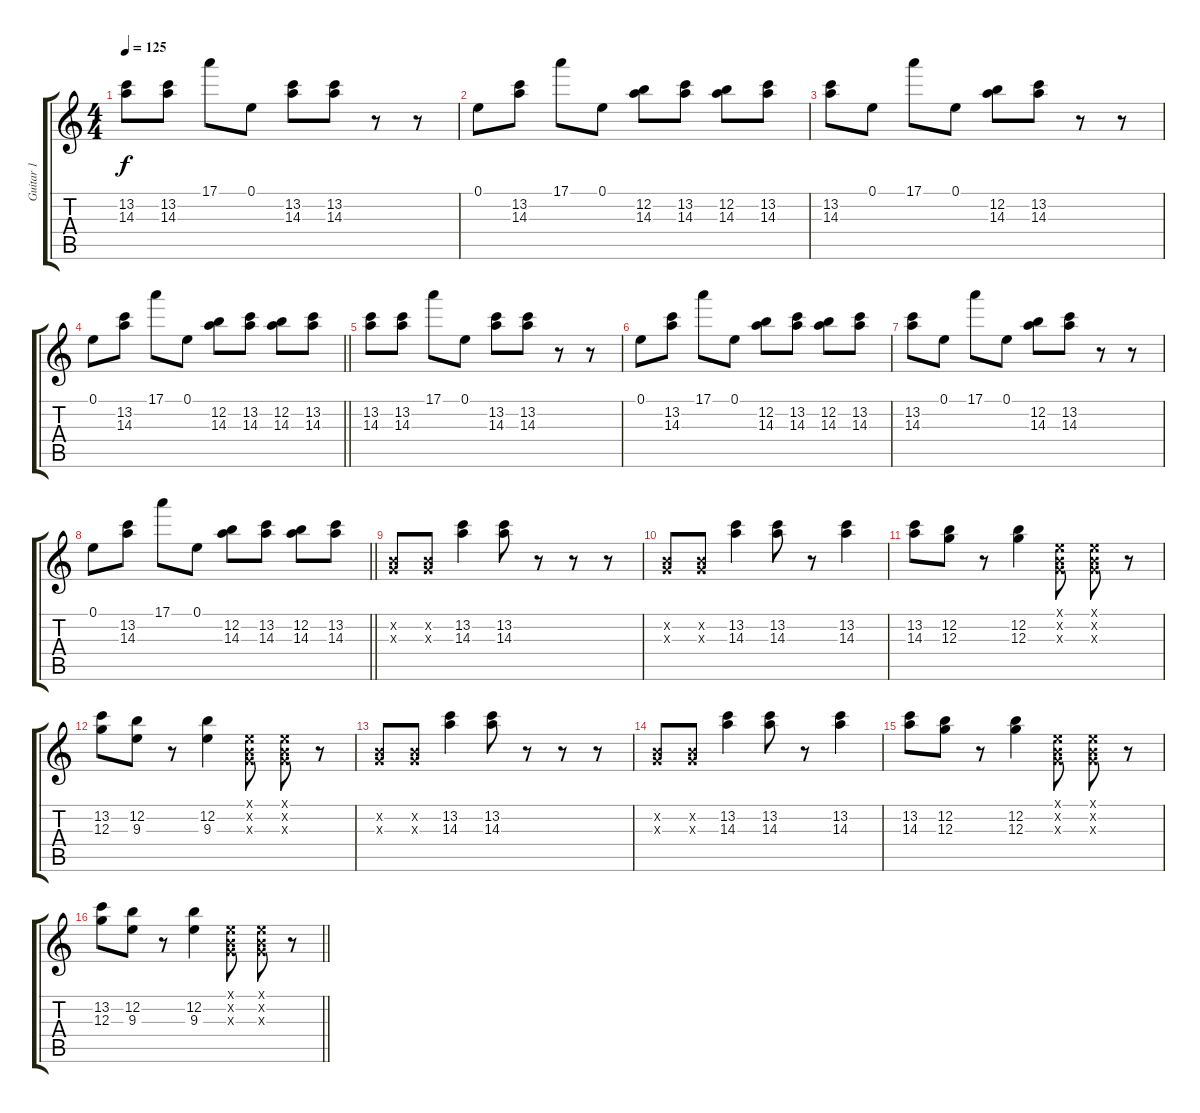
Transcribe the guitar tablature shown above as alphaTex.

\track ("Guitar 1" "Guitar 1") {instrument overdrivenguitar}
\staff {score tabs}
\tuning (E4 B3 G3 D3 A2 E2) {hide}
\ts (4 4)
\tempo 125
\clef g2
\ks c
(13.2 14.3).8{dy f} (13.2 14.3).8 17.1.8 0.1.8 (13.2 14.3).8 (13.2 14.3).8 r.8 r.8 |
0.1.8 (13.2 14.3).8 17.1.8 0.1.8 (12.2 14.3).8 (13.2 14.3).8 (12.2 14.3).8 (13.2 14.3).8 |
(13.2 14.3).8 0.1.8 17.1.8 0.1.8 (12.2 14.3).8 (13.2 14.3).8 r.8 r.8 |
\barLineRight lightlight
0.1.8 (13.2 14.3).8 17.1.8 0.1.8 (12.2 14.3).8 (13.2 14.3).8 (12.2 14.3).8 (13.2 14.3).8 |
(13.2 14.3).8 (13.2 14.3).8 17.1.8 0.1.8 (13.2 14.3).8 (13.2 14.3).8 r.8 r.8 |
0.1.8 (13.2 14.3).8 17.1.8 0.1.8 (12.2 14.3).8 (13.2 14.3).8 (12.2 14.3).8 (13.2 14.3).8 |
(13.2 14.3).8 0.1.8 17.1.8 0.1.8 (12.2 14.3).8 (13.2 14.3).8 r.8 r.8 |
\barLineRight lightlight
0.1.8 (13.2 14.3).8 17.1.8 0.1.8 (12.2 14.3).8 (13.2 14.3).8 (12.2 14.3).8 (13.2 14.3).8 |
(0.2{x} 0.3{x}).8 (0.2{x} 0.3{x}).8 (13.2 14.3).4 (13.2 14.3).8 r.8 r.8 r.8 |
(0.2{x} 0.3{x}).8 (0.2{x} 0.3{x}).8 (13.2 14.3).4 (13.2 14.3).8 r.8 (13.2 14.3).4 |
(13.2 14.3).8 (12.2 12.3).8 r.8 (12.2 12.3).4 (0.1{x} 0.2{x} 0.3{x}).8 (0.1{x} 0.2{x} 0.3{x}).8 r.8 |
(13.2 12.3).8 (12.2 9.3).8 r.8 (12.2 9.3).4 (0.1{x} 0.2{x} 0.3{x}).8 (0.1{x} 0.2{x} 0.3{x}).8 r.8 |
(0.2{x} 0.3{x}).8 (0.2{x} 0.3{x}).8 (13.2 14.3).4 (13.2 14.3).8 r.8 r.8 r.8 |
(0.2{x} 0.3{x}).8 (0.2{x} 0.3{x}).8 (13.2 14.3).4 (13.2 14.3).8 r.8 (13.2 14.3).4 |
(13.2 14.3).8 (12.2 12.3).8 r.8 (12.2 12.3).4 (0.1{x} 0.2{x} 0.3{x}).8 (0.1{x} 0.2{x} 0.3{x}).8 r.8 |
\barLineRight lightlight
(13.2 12.3).8 (12.2 9.3).8 r.8 (12.2 9.3).4 (0.1{x} 0.2{x} 0.3{x}).8 (0.1{x} 0.2{x} 0.3{x}).8 r.8
